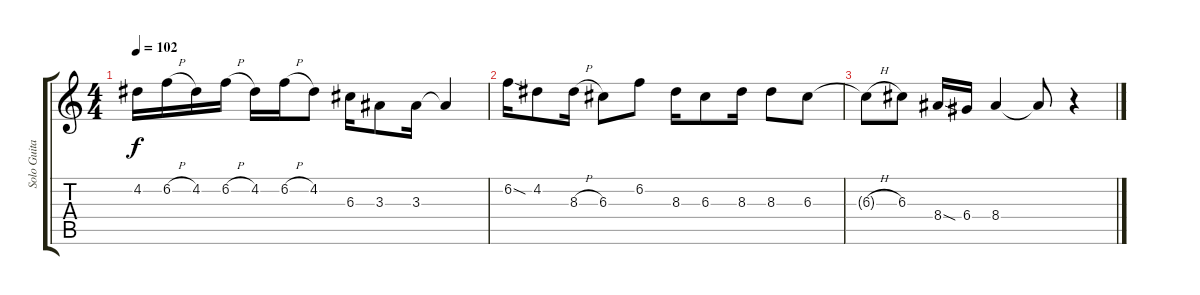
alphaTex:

\track ("Solo Guitar" "Solo Guita") {instrument acousticguitarsteel}
\staff {score tabs}
\tuning (E4 B3 G3 D3 A2 E2) {hide}
\ts (4 4)
\tempo 102
\clef g2
\ks c
4.2.16{dy f} 6.2{h}.16 4.2.16 6.2{h}.16 4.2.16 6.2{h}.16 4.2.8 6.3.16 3.3.8 3.3.16 3.3{t}.4 |
6.2{sod}.16 4.2.8 8.3{h}.16 6.3.8 6.2.8 8.3.16 6.3.8 8.3.16 8.3.8 6.3.8 |
6.3{h t}.8 6.3.8 8.4{sod}.16 6.4.16 8.4.4 8.4{t}.8 r.4
